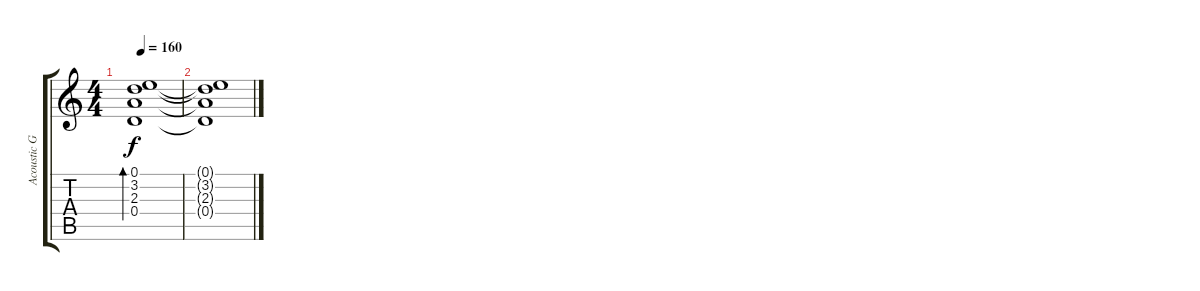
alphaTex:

\track ("Acoustic Guitar" "Acoustic G") {instrument acousticguitarsteel}
\staff {score tabs}
\tuning (E4 B3 G3 D3 A2 D2) {hide}
\ts (4 4)
\tempo 160
\clef g2
\ks c
(0.1 3.2 2.3 0.4).1{bd 240 dy f} |
(0.1{t} 3.2{t} 2.3{t} 0.4{t}).1
